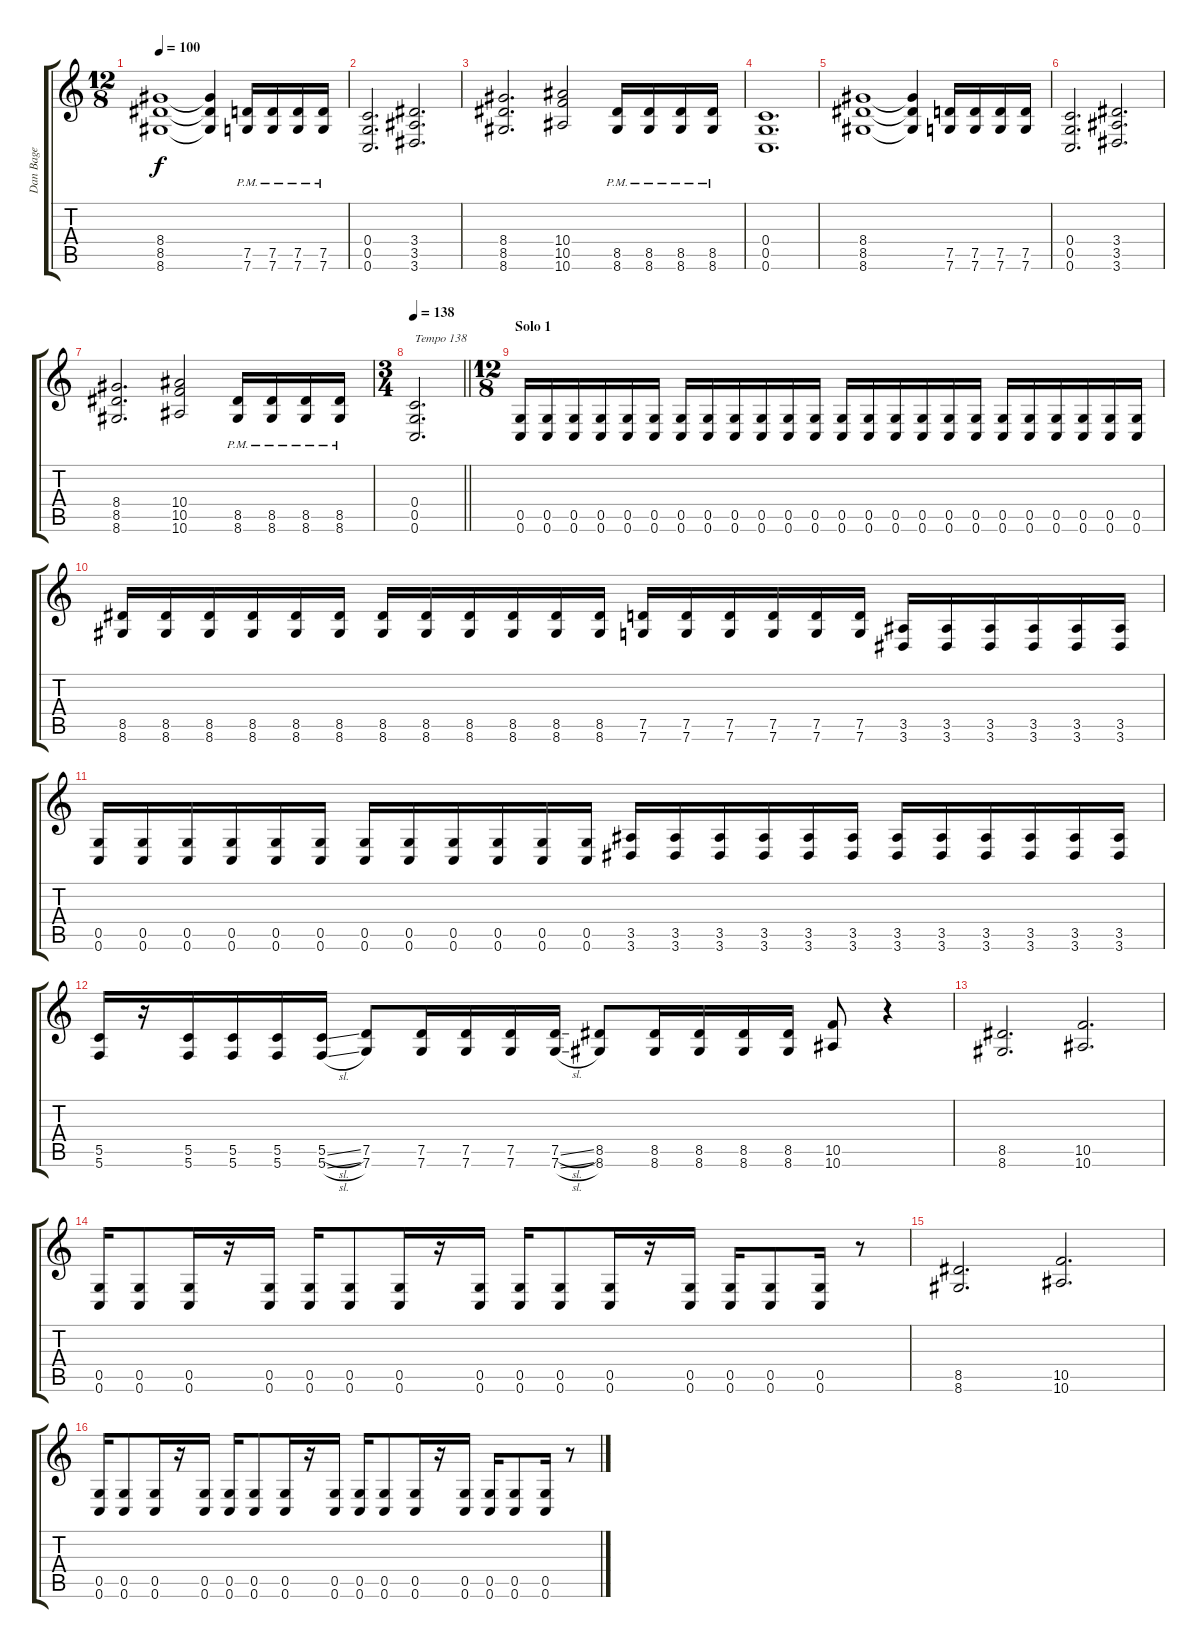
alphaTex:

\track ("Dan Bage" "Dan Bage") {instrument distortionguitar}
\staff {score tabs}
\tuning (D4 A3 F3 C3 G2 C2) {hide}
\ts (12 8)
\tempo 100
\clef g2
\ks c
(8.4 8.5 8.6).1{dy f} (8.4{t} 8.5{t} 8.6{t}).4 (7.5{pm} 7.6{pm}).16 (7.5{pm} 7.6{pm}).16 (7.5{pm} 7.6{pm}).16 (7.5{pm} 7.6{pm}).16 |
(0.4 0.5 0.6).2{d} (3.4 3.5 3.6).2{d} |
(8.4 8.5 8.6).2{d} (10.4 10.5 10.6).2 (8.5{pm} 8.6{pm}).16 (8.5{pm} 8.6{pm}).16 (8.5{pm} 8.6{pm}).16 (8.5{pm} 8.6{pm}).16 |
(0.4 0.5 0.6).1{d} |
(8.4 8.5 8.6).1 (8.4{t} 8.5{t} 8.6{t}).4 (7.5 7.6).16 (7.5 7.6).16 (7.5 7.6).16 (7.5 7.6).16 |
(0.4 0.5 0.6).2{d} (3.4 3.5 3.6).2{d} |
(8.4 8.5 8.6).2{d} (10.4 10.5 10.6).2 (8.5{pm} 8.6{pm}).16 (8.5{pm} 8.6{pm}).16 (8.5{pm} 8.6{pm}).16 (8.5{pm} 8.6{pm}).16 |
\ts (3 4)
\tempo 138
\barLineRight lightlight
(0.4 0.5 0.6).2{d txt "Tempo 138"} |
\ts (12 8)
\section ("" "Solo 1")
(0.5 0.6).16 (0.5 0.6).16 (0.5 0.6).16 (0.5 0.6).16 (0.5 0.6).16 (0.5 0.6).16 (0.5 0.6).16 (0.5 0.6).16 (0.5 0.6).16 (0.5 0.6).16 (0.5 0.6).16 (0.5 0.6).16 (0.5 0.6).16 (0.5 0.6).16 (0.5 0.6).16 (0.5 0.6).16 (0.5 0.6).16 (0.5 0.6).16 (0.5 0.6).16 (0.5 0.6).16 (0.5 0.6).16 (0.5 0.6).16 (0.5 0.6).16 (0.5 0.6).16 |
(8.5 8.6).16 (8.5 8.6).16 (8.5 8.6).16 (8.5 8.6).16 (8.5 8.6).16 (8.5 8.6).16 (8.5 8.6).16 (8.5 8.6).16 (8.5 8.6).16 (8.5 8.6).16 (8.5 8.6).16 (8.5 8.6).16 (7.5 7.6).16 (7.5 7.6).16 (7.5 7.6).16 (7.5 7.6).16 (7.5 7.6).16 (7.5 7.6).16 (3.5 3.6).16 (3.5 3.6).16 (3.5 3.6).16 (3.5 3.6).16 (3.5 3.6).16 (3.5 3.6).16 |
(0.5 0.6).16 (0.5 0.6).16 (0.5 0.6).16 (0.5 0.6).16 (0.5 0.6).16 (0.5 0.6).16 (0.5 0.6).16 (0.5 0.6).16 (0.5 0.6).16 (0.5 0.6).16 (0.5 0.6).16 (0.5 0.6).16 (3.5 3.6).16 (3.5 3.6).16 (3.5 3.6).16 (3.5 3.6).16 (3.5 3.6).16 (3.5 3.6).16 (3.5 3.6).16 (3.5 3.6).16 (3.5 3.6).16 (3.5 3.6).16 (3.5 3.6).16 (3.5 3.6).16 |
(5.5 5.6).16 r.16 (5.5 5.6).16 (5.5 5.6).16 (5.5 5.6).16 (5.5{sl} 5.6{sl}).16 (7.5 7.6).8 (7.5 7.6).16 (7.5 7.6).16 (7.5 7.6).16 (7.5{sl} 7.6{sl}).16 (8.5 8.6).8 (8.5 8.6).16 (8.5 8.6).16 (8.5 8.6).16 (8.5 8.6).16 (10.5 10.6).8 r.4 |
(8.5 8.6).2{d} (10.5 10.6).2{d} |
(0.5 0.6).16 (0.5 0.6).8 (0.5 0.6).16 r.16 (0.5 0.6).16 (0.5 0.6).16 (0.5 0.6).8 (0.5 0.6).16 r.16 (0.5 0.6).16 (0.5 0.6).16 (0.5 0.6).8 (0.5 0.6).16 r.16 (0.5 0.6).16 (0.5 0.6).16 (0.5 0.6).8 (0.5 0.6).16 r.8 |
(8.5 8.6).2{d} (10.5 10.6).2{d} |
(0.5 0.6).16 (0.5 0.6).8 (0.5 0.6).16 r.16 (0.5 0.6).16 (0.5 0.6).16 (0.5 0.6).8 (0.5 0.6).16 r.16 (0.5 0.6).16 (0.5 0.6).16 (0.5 0.6).8 (0.5 0.6).16 r.16 (0.5 0.6).16 (0.5 0.6).16 (0.5 0.6).8 (0.5 0.6).16 r.8
